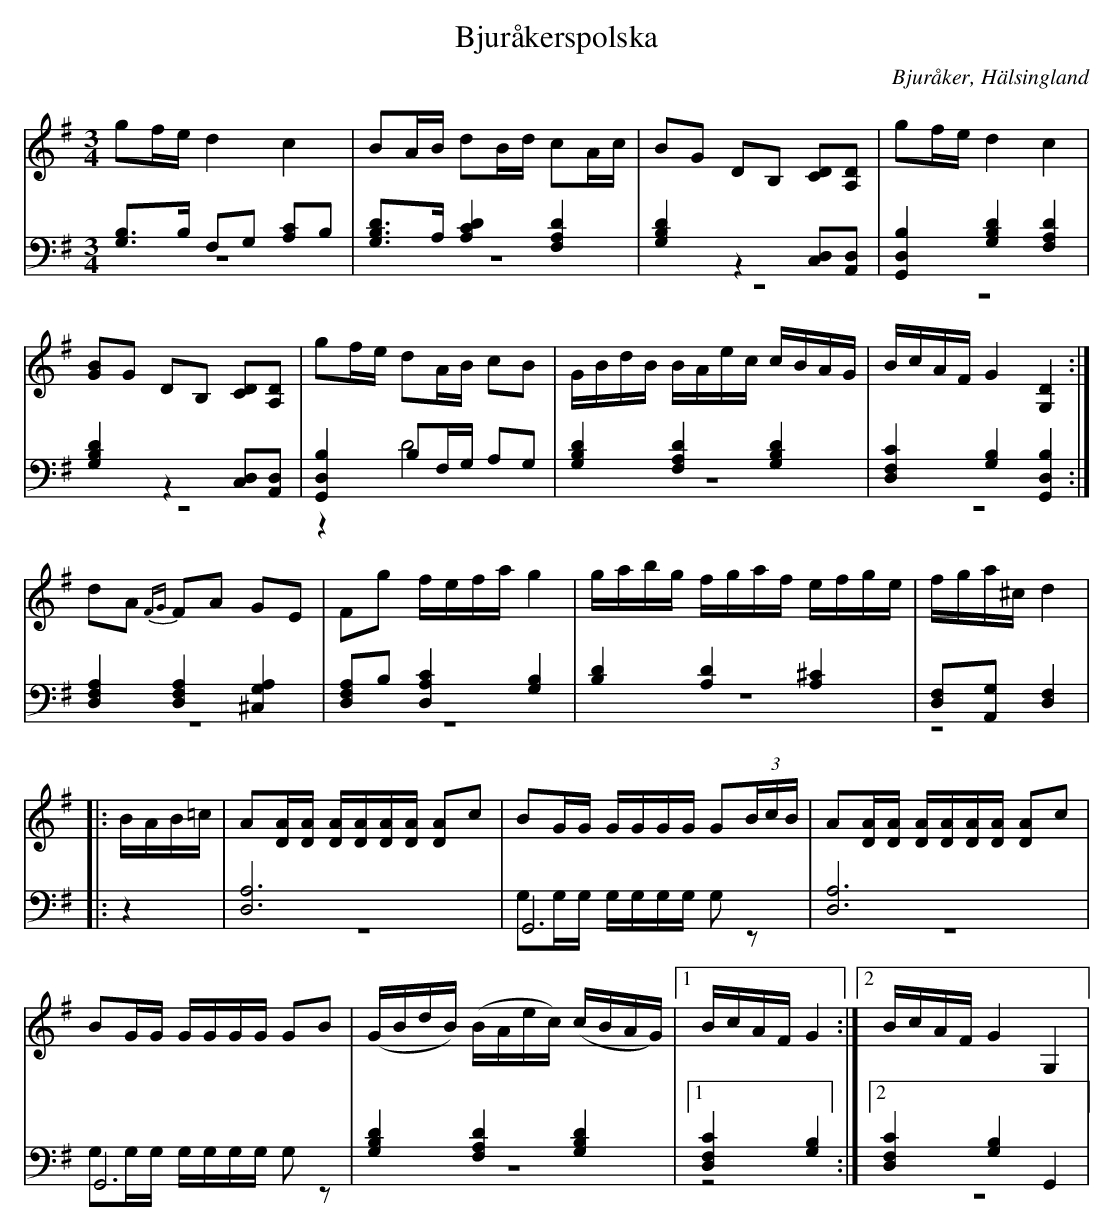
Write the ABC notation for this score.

X:1
T: Bjuråkerspolska
O: Bjuråker, Hälsingland
M: 3/4
L: 1/8
K: G
V:1
V:2
V:3 merge
V:1
gf/e/ d2 c2|BA/B/ dB/d/ cA/c/| BG DB, [CD][A,D]|gf/e/ d2 c2|
[GB]G DB, [CD][A,D] |gf/e/ dA/B/ cB|G/B/d/B/ B/A/e/c/ c/B/A/G/|B/c/A/F/ G2 [G,2D2]:|
dA {FG}FA GE|Fg f/e/f/a/ g2|g/a/b/g/ f/g/a/f/ e/f/g/e/ |f/g/a/^c/ d2 |
|:B/A/B/=c/|A[D/A/][D/A/] [D/A/][D/A/][D/A/][D/A/] [DA]c|BG/G/ G/G/G/G/ G(3B/c/B/|A[D/A/][D/A/] [D/A/][D/A/][D/A/][D/A/] [DA]c|
BG/G/ G/G/G/G/ GB|(G/B/d/B/) (B/A/e/c/) (c/B/A/G/)|1 B/c/A/F/ G2:|2 B/c/A/F/ G2 G,2|
V:2 clef=bass
[G,B,]>B, F,G, [A,C]B,|[G,B,D]>A, [A,2C2D2] [F,2A,2 D2]|[G,2B,2D2] z2 [C,D,][A,,D,]|[G,,2D,2B,2] [G,2B,2D2] [F,2A,2 D2]|
[G,2B,2D2] z2 [C,D,][A,,D,]|[G,,2D,2B,2] B,F,/G,/ A,G,|[G,2B,2D2] [F,2A,2 D2] [G,2B,2D2]|[D,2F,2C2] [G,2B,2][G,,2D,2B,2]:|
[D,2F,2A,2] [D,2F,2A,2] [^C,2G,2A,2]|[D,F,A,]B, [D,2A,2C2] [G,2B,2]|[B,2D2] [A,2D2] [A,2^C2]|[D,F,][A,,G,] [D,2F,2]|
|:z2|[D,6A,6]|G,,6|[D,6A,6]|
G,,6|[G,2B,2D2] [F,2A,2 D2] [G,2B,2D2]|1 [D,2F,2C2] [G,2B,2] :|2 [D,2F,2C2] [G,2B,2] G,,2|
V:3  clef=bass
z6|z6|z6|z6|
z6 |z2 D4|z6|z6:|
z6|z6|z6|z4|
|:z2|z6|G,G,/G,/ G,/G,/G,/G,/ G,z|z6 |
G,G,/G,/ G,/G,/G,/G,/ G,z|z6|1 z4:|2 z6|
